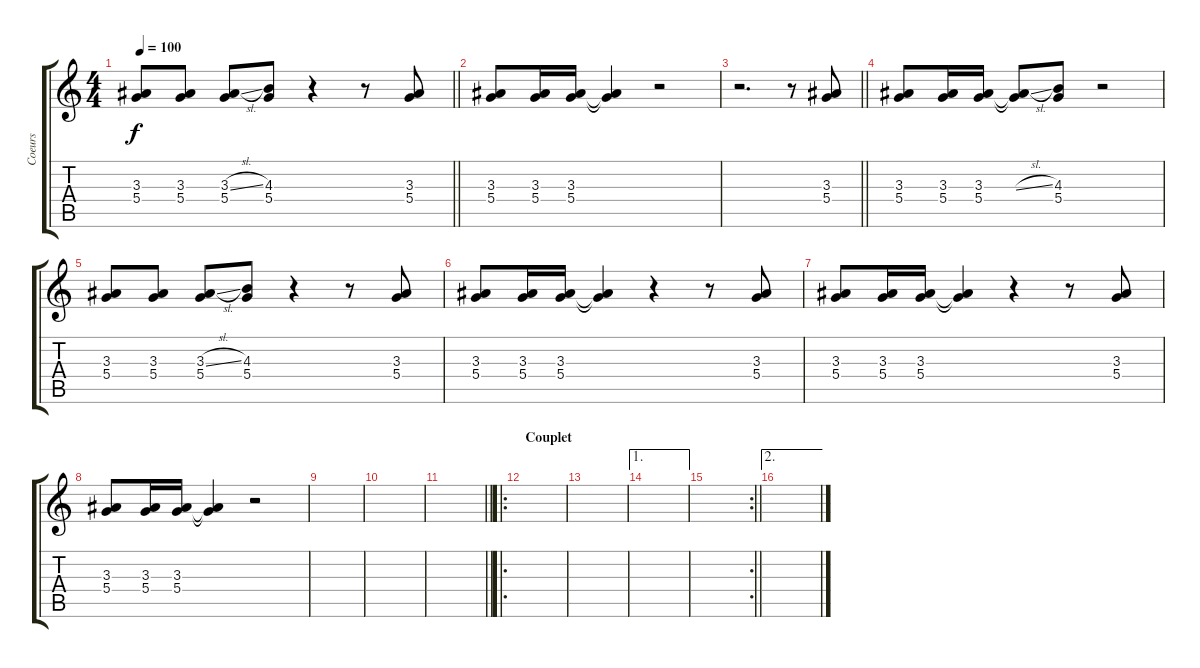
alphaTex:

\track ("Coeurs" "Coeurs") {instrument clarinet}
\staff {score tabs}
\tuning (E5 B4 G4 D4 A3 E3) {hide}
\ts (4 4)
\tempo 100
\clef g2
\barLineRight lightlight
\ks c
(3.3 5.4).8{dy f} (3.3 5.4).8 (3.3{sl} 5.4).8 (4.3 5.4).8 r.4 r.8 (3.3 5.4).8 |
(3.3 5.4).8 (3.3 5.4).16 (3.3 5.4).16 (3.3{t} 5.4{t}).4 r.2 |
\barLineRight lightlight
r.2{d} r.8 (3.3 5.4).8 |
(3.3 5.4).8 (3.3 5.4).16 (3.3 5.4).16 (3.3{sl t} 5.4{t}).8 (4.3 5.4).8 r.2 |
(3.3 5.4).8 (3.3 5.4).8 (3.3{sl} 5.4).8 (4.3 5.4).8 r.4 r.8 (3.3 5.4).8 |
(3.3 5.4).8 (3.3 5.4).16 (3.3 5.4).16 (3.3{t} 5.4{t}).4 r.4 r.8 (3.3 5.4).8 |
(3.3 5.4).8 (3.3 5.4).16 (3.3 5.4).16 (3.3{t} 5.4{t}).4 r.4 r.8 (3.3 5.4).8 |
(3.3 5.4).8 (3.3 5.4).16 (3.3 5.4).16 (3.3{t} 5.4{t}).4 r.2 |
|
|
\barLineRight lightlight
|
\ro
\section ("" "Couplet")
|
|
\ae 1
|
\rc 2
\barLineRight lightlight
|
\ae 2
